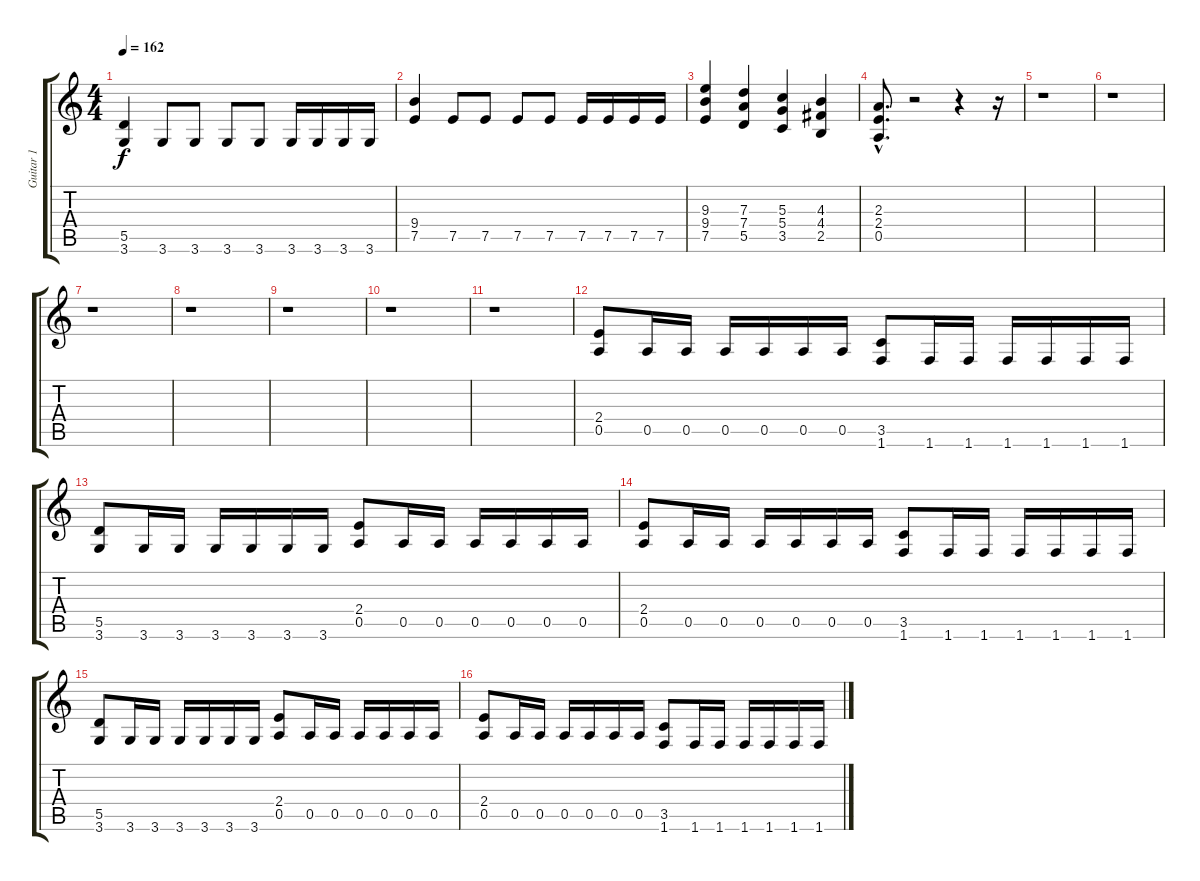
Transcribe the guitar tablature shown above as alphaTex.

\track ("Guitar 1" "Guitar 1") {instrument overdrivenguitar}
\staff {score tabs}
\tuning (E4 B3 G3 D3 A2 E2) {hide}
\ts (4 4)
\tempo 162
\clef g2
\ks c
(5.5 3.6).4{dy f} 3.6.8 3.6.8 3.6.8 3.6.8 3.6.16 3.6.16 3.6.16 3.6.16 |
(9.4 7.5).4 7.5.8 7.5.8 7.5.8 7.5.8 7.5.16 7.5.16 7.5.16 7.5.16 |
(9.3 9.4 7.5).4 (7.3 7.4 5.5).4 (5.3 5.4 3.5).4 (4.3 4.4 2.5).4 |
\section ("" "")
(2.3{hac} 2.4{hac} 0.5{hac}).8{d} r.2 r.4 r.16 |
r.1 |
r.1 |
r.1 |
r.1 |
r.1 |
r.1 |
r.1 |
\section ("" "")
(2.4 0.5).8 0.5.16 0.5.16 0.5.16 0.5.16 0.5.16 0.5.16 (3.5 1.6).8 1.6.16 1.6.16 1.6.16 1.6.16 1.6.16 1.6.16 |
(5.5 3.6).8 3.6.16 3.6.16 3.6.16 3.6.16 3.6.16 3.6.16 (2.4 0.5).8 0.5.16 0.5.16 0.5.16 0.5.16 0.5.16 0.5.16 |
(2.4 0.5).8 0.5.16 0.5.16 0.5.16 0.5.16 0.5.16 0.5.16 (3.5 1.6).8 1.6.16 1.6.16 1.6.16 1.6.16 1.6.16 1.6.16 |
(5.5 3.6).8 3.6.16 3.6.16 3.6.16 3.6.16 3.6.16 3.6.16 (2.4 0.5).8 0.5.16 0.5.16 0.5.16 0.5.16 0.5.16 0.5.16 |
(2.4 0.5).8 0.5.16 0.5.16 0.5.16 0.5.16 0.5.16 0.5.16 (3.5 1.6).8 1.6.16 1.6.16 1.6.16 1.6.16 1.6.16 1.6.16
